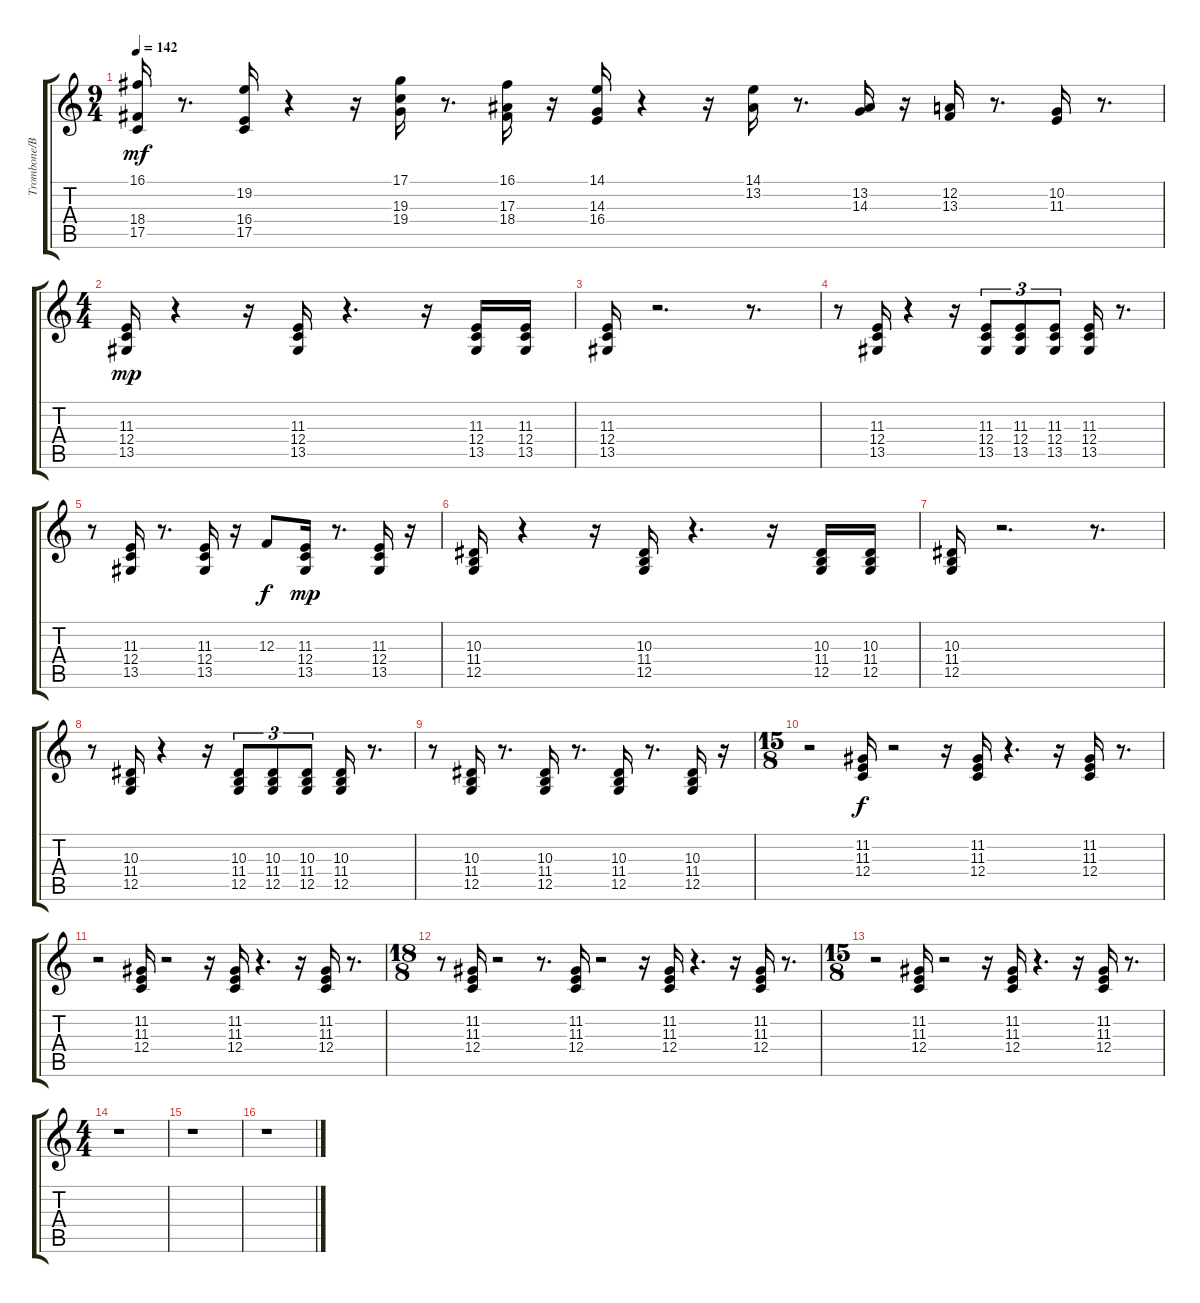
\track ("Trombone/Brass" "Trombone/B") {instrument trombone}
\staff {score tabs}
\tuning (D4 A3 F3 C3 G2 D2) {hide}
\ts (9 4)
\tempo 142
\clef g2
\ks c
(16.1 18.4 17.5).16{dy mf} r.8{d} (19.2 16.4 17.5).16 r.4 r.16 (17.1 19.3 19.4).16 r.8{d} (16.1 17.3 18.4).16 r.16 (14.1 14.3 16.4).16 r.4 r.16 (14.1 13.2).16 r.8{d} (13.2 14.3).16 r.16 (12.2 13.3).16 r.8{d} (10.2 11.3).16 r.8{d} |
\ts (4 4)
(11.3 12.4 13.5).16{dy mp} r.4 r.16 (11.3 12.4 13.5).16 r.4{d} r.16 (11.3 12.4 13.5).16 (11.3 12.4 13.5).16 |
(11.3 12.4 13.5).16 r.2{d} r.8{d} |
r.8 (11.3 12.4 13.5).16 r.4 r.16 (11.3 12.4 13.5).8{tu (3 2)} (11.3 12.4 13.5).8{tu (3 2)} (11.3 12.4 13.5).8{tu (3 2)} (11.3 12.4 13.5).16 r.8{d} |
r.8 (11.3 12.4 13.5).16 r.8{d} (11.3 12.4 13.5).16 r.16 12.3.8{dy f} (11.3 12.4 13.5).16{dy mp} r.8{d} (11.3 12.4 13.5).16 r.16 |
(10.3 11.4 12.5).16 r.4 r.16 (10.3 11.4 12.5).16 r.4{d} r.16 (10.3 11.4 12.5).16 (10.3 11.4 12.5).16 |
(10.3 11.4 12.5).16 r.2{d} r.8{d} |
r.8 (10.3 11.4 12.5).16 r.4 r.16 (10.3 11.4 12.5).8{tu (3 2)} (10.3 11.4 12.5).8{tu (3 2)} (10.3 11.4 12.5).8{tu (3 2)} (10.3 11.4 12.5).16 r.8{d} |
r.8 (10.3 11.4 12.5).16 r.8{d} (10.3 11.4 12.5).16 r.8{d} (10.3 11.4 12.5).16 r.8{d} (10.3 11.4 12.5).16 r.16 |
\ts (15 8)
r.2 (11.2 11.3 12.4).16{dy f} r.2 r.16 (11.2 11.3 12.4).16 r.4{d} r.16 (11.2 11.3 12.4).16 r.8{d} |
r.2 (11.2 11.3 12.4).16 r.2 r.16 (11.2 11.3 12.4).16 r.4{d} r.16 (11.2 11.3 12.4).16 r.8{d} |
\ts (18 8)
r.8 (11.2 11.3 12.4).16 r.2 r.8{d} (11.2 11.3 12.4).16 r.2 r.16 (11.2 11.3 12.4).16 r.4{d} r.16 (11.2 11.3 12.4).16 r.8{d} |
\ts (15 8)
r.2 (11.2 11.3 12.4).16 r.2 r.16 (11.2 11.3 12.4).16 r.4{d} r.16 (11.2 11.3 12.4).16 r.8{d} |
\ts (4 4)
r.1 |
r.1 |
r.1
